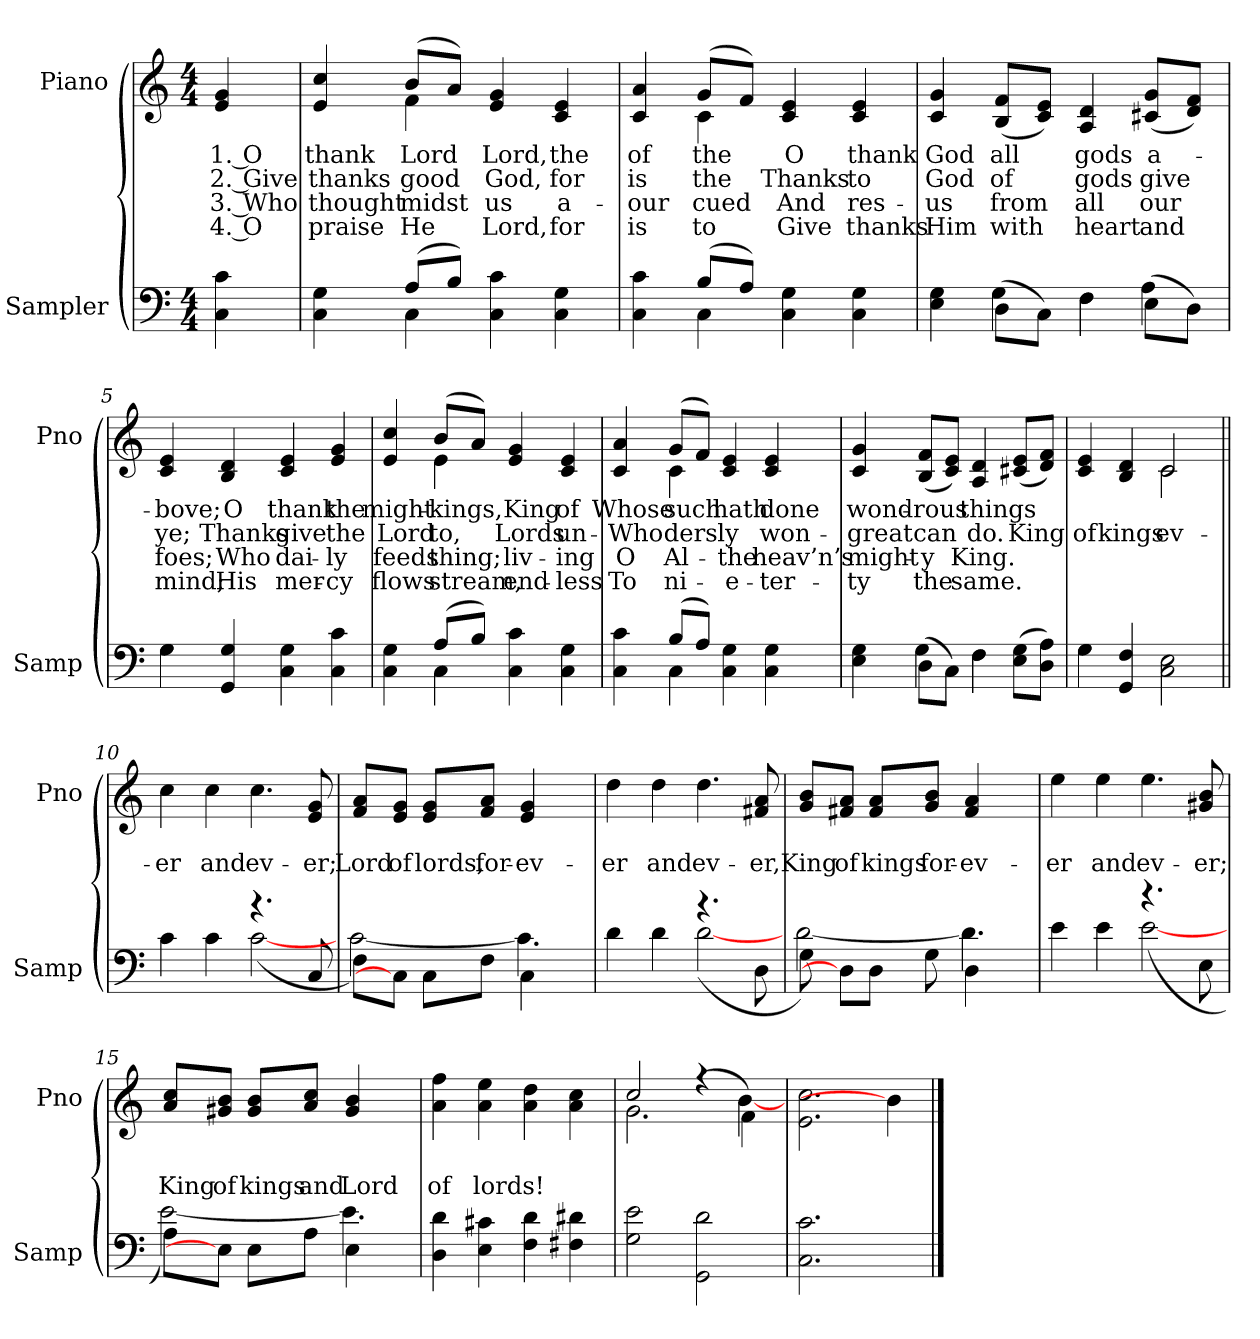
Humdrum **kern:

**kern	**kern	**text	**text	**text	**text
*part2	*part1	*part1	*part1	*part1	*part1
*staff2	*staff1	*staff1	*staff1	*staff1	*staff1
*I"Sampler	*I"Piano	*	*	*	*
*I'Samp	*I'Pno	*	*	*	*
*clefF4	*clefG2	*	*	*	*
*M4/4	*M4/4	*	*	*	*
=1	=1	=1	=1	=1	=1
4C 4c	4e 4g	1. O	2. Give	3. Who	4. O
=2	=2	=2	=2	=2	=2
*^	*^	*	*	*	*
4C 4G	4ryy	4e 4cc	4ryy	thank	thanks	thought	praise
(8A/L	4C	(8b/L	4f	Lord	good	-midst	He
8B/J)	.	8a/J)	.	.	.	.	.
4C 4c	2ryy	4e 4g	2ryy	Lord,	God,	us	Lord,
4C 4G	.	4c 4e	.	the	for	a-	for
=3	=3	=3	=3	=3	=3	=3	=3
4C 4c	4ryy	4c 4a	4ryy	of	is	our	is
(8B/L	4C	(8g/L	4c	the	the	-cued	to
8A/J)	.	8f/J)	.	.	.	.	.
4C 4G	2ryy	4c 4e	2ryy	O	Thanks	And	Give
4C 4G	.	4c 4e	.	thank	to	res-	thanks
*	*	*v	*v	*	*	*	*
=4	=4	=4	=4	=4	=4	=4
4E 4G	4ryy	4c 4g	God	God	us	Him
(8D\L	4G	(8B/ 8f/L	all	of	from	with
8C\J)	.	8c/ 8e/J)	.	.	.	.
4F\	4F	4A 4d	gods	gods	all	heart
(8E\L	4A	(8c#X/ 8g/L	a-	give	our	and
8D\J)	.	8d/ 8f/J)	.	.	.	.
=5	=5	=5	=5	=5	=5	=5
4G\	4G	4c 4e	-bove;	ye;	foes;	mind;
4GG 4G	2.ryy	4B 4d	O	Thanks	Who	His
4C 4G	.	4c 4e	thank	give	dai-	mer-
4C 4c	.	4e 4g	the	the	-ly	-cy
=6	=6	=6	=6	=6	=6	=6
*	*	*^	*	*	*	*
4C 4G	4ryy	4e 4cc	4ryy	might-	Lord	feeds	flows
(8A/L	4C	(8b/L	4e	kings,	-to,	thing;	stream,
8B/J)	.	8a/J)	.	.	.	.	.
4C 4c	2ryy	4e 4g	2ryy	King	Lords	liv-	end-
4C 4G	.	4c 4e	.	of	un-	-ing	-less
=7	=7	=7	=7	=7	=7	=7	=7
4C 4c	4ryy	4c 4a	4ryy	Whose	Who	O	To
(8B/L	4C	(8g/L	4c	such	-ders	Al-	-ni-
8A/J)	.	8f/J)	.	.	.	.	.
4C 4G	2ryy	4c 4e	2ryy	hath	-ly	the	e-
4C 4G	.	4c 4e	.	done	won-	heav’n’s	-ter-
*	*	*v	*v	*	*	*	*
=8	=8	=8	=8	=8	=8	=8
4E 4G	4ryy	4c 4g	wond-	great	-might-	-ty
(8D\L	4G	(8B/ 8f/L	-rous	can	-y	the
8C\J)	.	8c/ 8e/J)	.	.	.	.
4F\	4F	4A 4d	things	do.	King.	same.
(8E\ 8G\L	4ryy	(8c#X/ 8e/L	.	King	.	.
8D\ 8A\J)	.	8d/ 8f/J)	.	.	.	.
=9	=9	=9	=9	=9	=9	=9
*	*	*^	*	*	*	*
4G\	4G	4c 4e	2ryy	.	of	.	.
4GG 4F	2.ryy	4B 4d	.	.	kings	.	.
2C 2E	.	2c/	2c	.	-ev-	.	.
=10||	=10||	=10||	=10||	=10||	=10||	=10||	=10||
!	!	!LO:TX:t=Refrain	!	!	!	!	!
*	*	*v	*v	*	*	*	*
4c	2ryy	4cc	.	-er	.	.
4c	.	4cc	.	and	.	.
4.r	([2c	4.cc	.	ev-	.	.
8C/	.	8e 8g	.	-er;	.	.
=11	=11	=11	=11	=11	=11	=11
8F\L)	[2c	8f/ 8a/L	.	Lord	.	.
8C\J]	.	8e/ 8g/J	.	of	.	.
8C\L	.	8e/ 8g/L	.	lords,	.	.
8F\J	.	8f/ 8a/J	.	for-	.	.
4C\	4.c]	4e 4g	.	-ev-	.	.
8ryy	.	8ryy	.	.	.	.
=12	=12	=12	=12	=12	=12	=12
4d	2ryy	4dd	.	-er	.	.
4d	.	4dd	.	and	.	.
4.r	([2d	4.dd	.	ev-	.	.
8D\	.	8f#X 8a	.	-er,	.	.
=13	=13	=13	=13	=13	=13	=13
8G\)	[2d	8g/ 8b/L	.	King	.	.
8D\L]	.	8f#X/ 8a/J	.	of	.	.
8D\J	.	8f#/ 8a/L	.	kings	.	.
8G\	.	8g/ 8b/J	.	for-	.	.
4D\	4.d]	4f# 4a	.	-ev-	.	.
8ryy	.	8ryy	.	.	.	.
=14	=14	=14	=14	=14	=14	=14
4e	2ryy	4ee	.	-er	.	.
4e	.	4ee	.	and	.	.
4.r	([2e	4.ee	.	ev-	.	.
8E\	.	8g#X 8b	.	-er;	.	.
=15	=15	=15	=15	=15	=15	=15
8A\L)	[2e	8a/ 8cc/L	.	King	.	.
8E\J]	.	8g#X/ 8b/J	.	of	.	.
8E\L	.	8g#/ 8b/L	.	kings	.	.
8A\J	.	8a/ 8cc/J	.	and	.	.
4E\	4.e]	4g# 4b	.	Lord	.	.
8ryy	.	8ryy	.	.	.	.
*v	*v	*	*	*	*	*
=16	=16	=16	=16	=16	=16
4D 4d	4a 4ff	.	of	.	.
4E 4c#X	4a 4ee	.	lords!	.	.
4F 4d	4a 4dd	.	.	.	.
4F#X 4d#X	4a 4cc	.	.	.	.
=17	=17	=17	=17	=17	=17
*	*^	*	*	*	*
2G 2e	2cc/	2.g	.	.	.	.
2GG 2d	(4r	.	.	.	.	.
.	4f\)	[4b	.	.	.	.
*	*v	*v	*	*	*	*
=18	=18	=18	=18	=18	=18
2.C 2.c	2.e\ 2.cc\	.	.	.	.
4ryy	4b]	.	.	.	.
==	==	==	==	==	==
*-	*-	*-	*-	*-	*-
